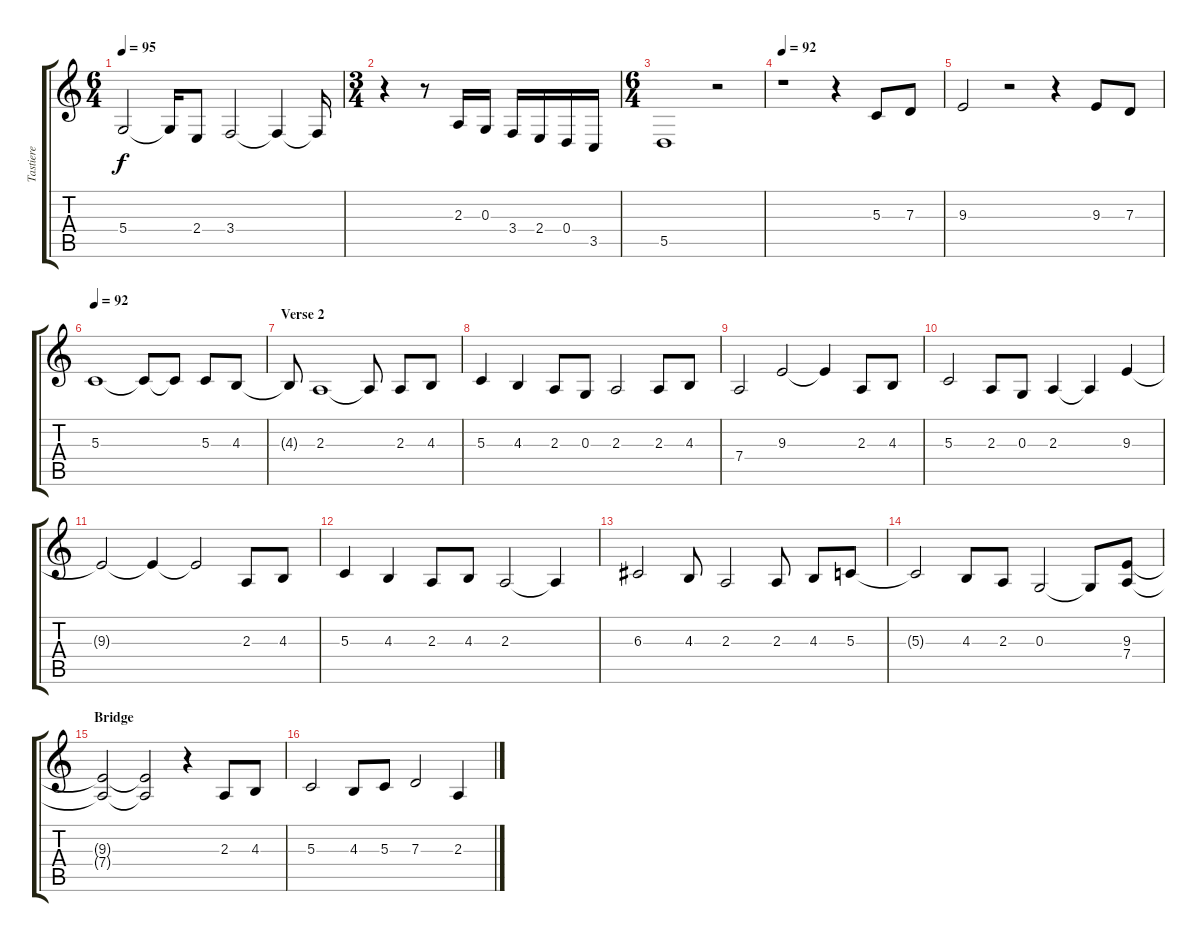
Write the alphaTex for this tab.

\track ("Tastiere" "Tastiere") {instrument stringensemble2}
\staff {score tabs}
\tuning (E4 B3 G3 D3 A2 E2) {hide}
\ts (6 4)
\tempo 95
\clef g2
\ks c
5.4.2{dy f} 5.4{t}.16 2.4.8 3.4.2 3.4{t}.4 3.4{t}.16 |
\ts (3 4)
r.4 r.8 2.3.16 0.3.16 3.4.16 2.4.16 0.4.16 3.5.16 |
\ts (6 4)
5.5.1 r.2 |
\tempo 92
r.1 r.4 5.3.8 7.3.8 |
9.3.2 r.2 r.4 9.3.8 7.3.8 |
\tempo 92
5.3.1 5.3{t}.8 5.3{t}.8 5.3.8 4.3.8 |
\section ("" "Verse 2")
4.3{t}.8 2.3.1 2.3{t}.8 2.3.8 4.3.8 |
5.3.4 4.3.4 2.3.8 0.3.8 2.3.2 2.3.8 4.3.8 |
7.4.2 9.3.2 9.3{t}.4 2.3.8 4.3.8 |
5.3.2 2.3.8 0.3.8 2.3.4 2.3{t}.4 9.3.4 |
9.3{t}.2 9.3{t}.4 9.3{t}.2 2.3.8 4.3.8 |
5.3.4 4.3.4 2.3.8 4.3.8 2.3.2 2.3{t}.4 |
6.3.2 4.3.8 2.3.2 2.3.8 4.3.8 5.3.8 |
5.3{t}.2 4.3.8 2.3.8 0.3.2 0.3{t}.8 (9.3 7.4).8 |
\section ("" "Bridge")
(9.3{t} 7.4{t}).2 (9.3{t} 7.4{t}).2 r.4 2.3.8 4.3.8 |
5.3.2 4.3.8 5.3.8 7.3.2 2.3.4
